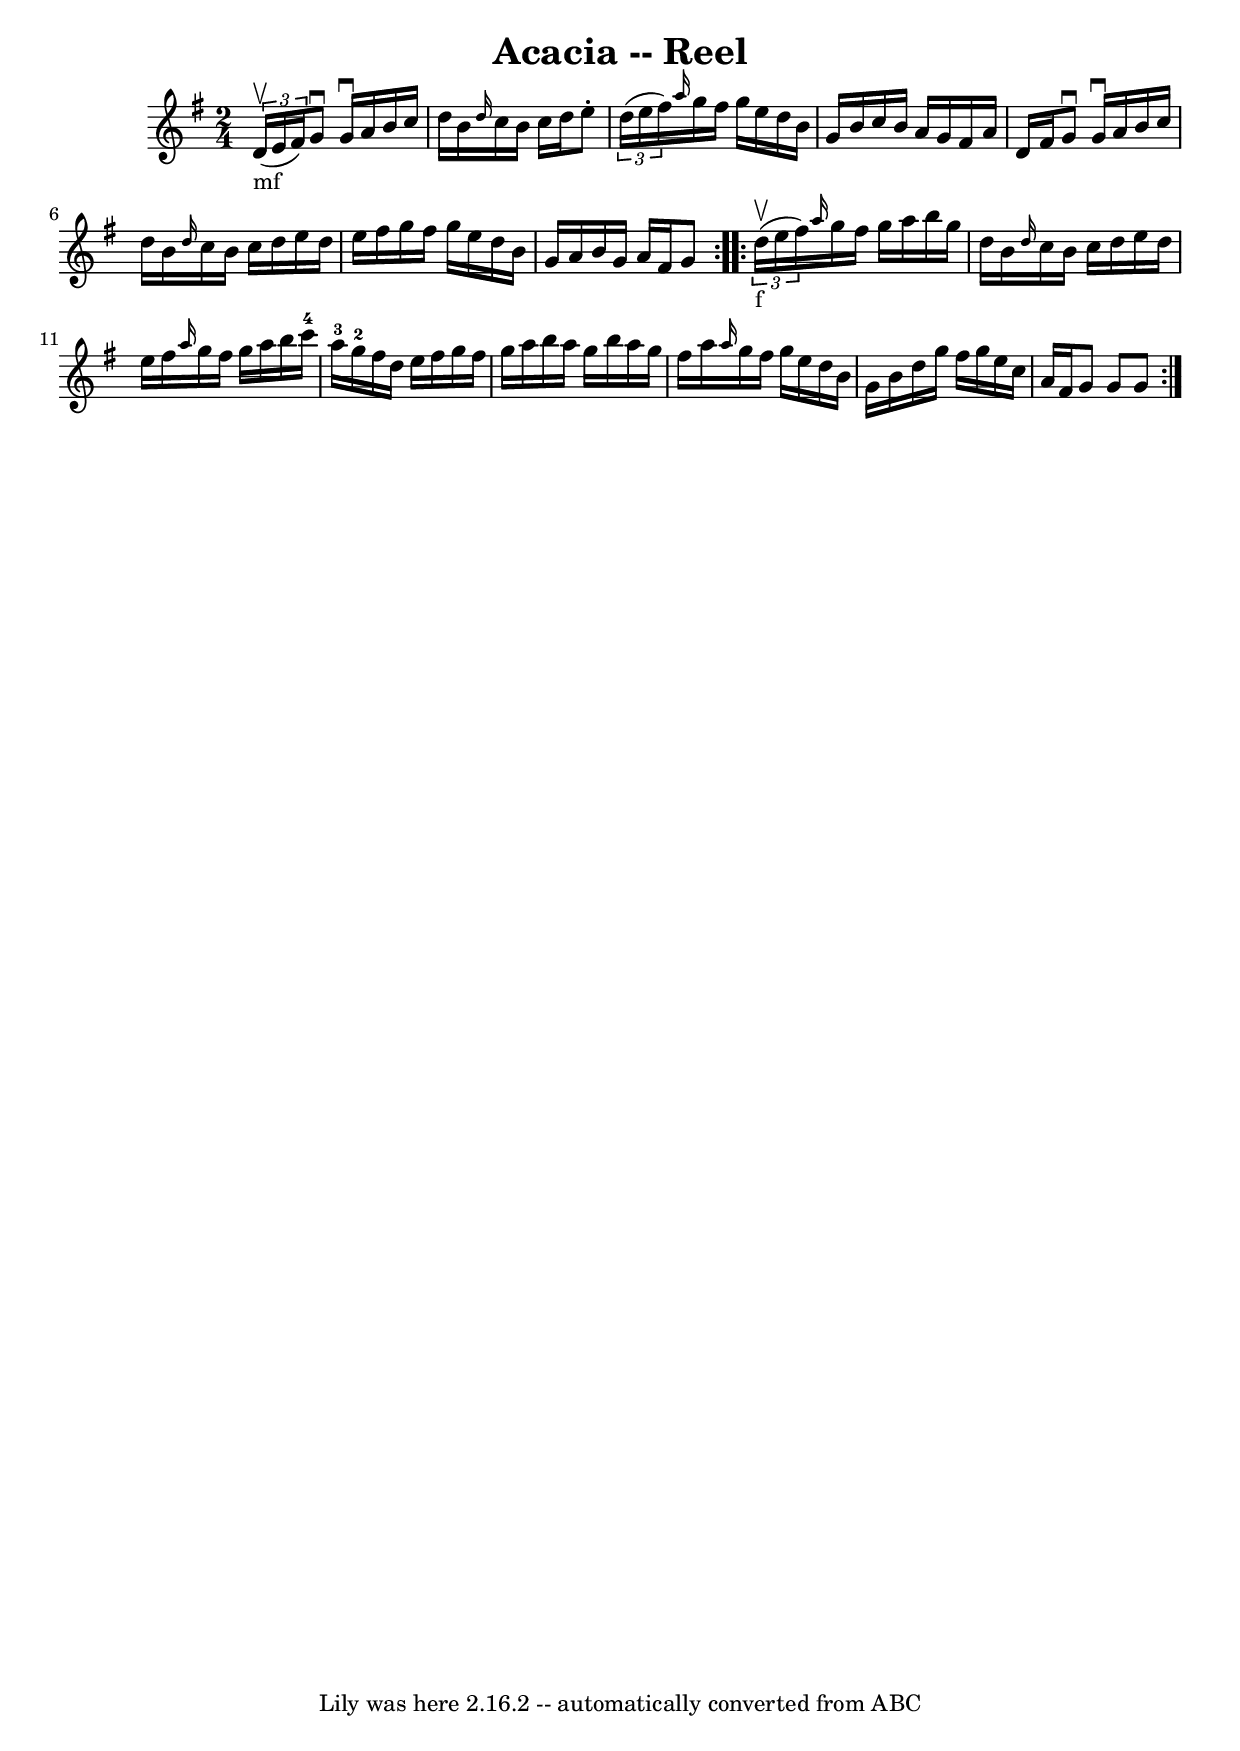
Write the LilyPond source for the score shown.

\version "2.7.40"
\include "Mammoth.ily"
\header {
	%% book = "Ryan's Mammoth Collection"
	crossRefNumber = "1"
	footnotes = "\\\\309"
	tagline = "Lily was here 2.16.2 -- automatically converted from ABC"
	title = "Acacia -- Reel"
}
voicedefault =  {
\set Score.defaultBarType = "empty"

\repeat volta 2 {
\time 2/4 \key g \major     \times 2/3 { d'16_"mf"^\upbow(e'16 fis'16  
-) } |
 g'8^\downbow g'16^\downbow a'16 b'16 c''16    
d''16 b'16    |
 \grace { d''16  } c''16 b'16 c''16    
d''16 e''8 -.   \times 2/3 { d''16 (e''16 fis''16) }   |
 
\grace { a''16  } g''16 fis''16 g''16 e''16 d''16 b'16    
g'16 b'16    |
 c''16 b'16 a'16 g'16 fis'16 a'16    
d'16 fis'16    |
 g'8^\downbow g'16^\downbow a'16 b'16    
c''16 d''16 b'16    |
 \grace { d''16  } c''16 b'16    
c''16 d''16 e''16 d''16 e''16 fis''16    |
 g''16    
fis''16 g''16 e''16 d''16 b'16 g'16 a'16    |
 b'16   
 g'16 a'16 fis'16 g'8    }     \repeat volta 2 {   \times 2/3 {   
d''16_"f"^\upbow(e''16 fis''16) } |
     \grace { a''16  }   
g''16 fis''16 g''16 a''16 b''16 g''16 d''16 b'16    
|
 \grace { d''16  } c''16 b'16 c''16 d''16 e''16    
d''16 e''16 fis''16    |
 \grace { a''16  } g''16 fis''16   
 g''16 a''16 b''16 c'''16-4 a''16-3 g''16-2   |
    
 fis''16 d''16 e''16 fis''16 g''16 fis''16 g''16 a''16    
|
 b''16 a''16 g''16 b''16 a''16 g''16 fis''16    
a''16    |
 \grace { a''16  } g''16 fis''16 g''16 e''16    
d''16 b'16 g'16 b'16    |
 d''16 g''16 fis''16 g''16  
 e''16 c''16 a'16 fis'16    |
 g'8 g'8 g'8    }   
}

\score{
    <<

	\context Staff="default"
	{
	    \voicedefault 
	}

    >>
	\layout {
	}
	\midi {}
}
